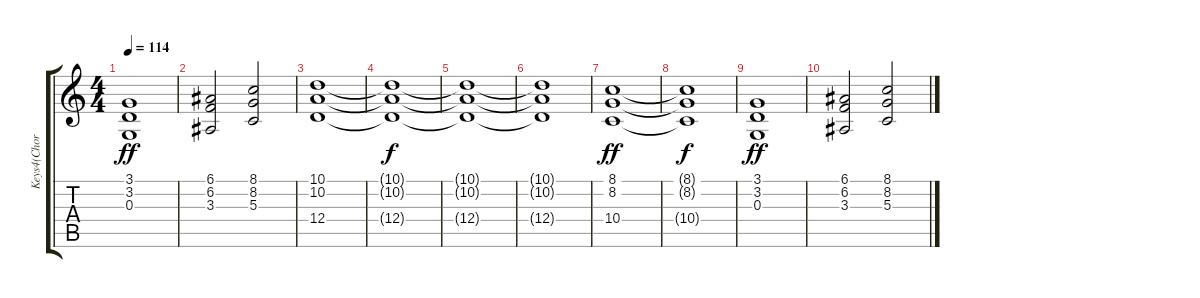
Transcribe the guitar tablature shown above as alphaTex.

\track ("Keys4(Chorus)" "Keys4(Chor") {instrument pad4choir}
\staff {score tabs}
\tuning (E4 B3 G3 D3 A2 E2) {hide}
\ts (4 4)
\tempo 114
\clef g2
\ks c
(3.1 3.2 0.3).1{dy ff} |
(6.1 6.2 3.3).2 (8.1 8.2 5.3).2 |
(10.1 10.2 12.4).1 |
(10.1{t} 10.2{t} 12.4{t}).1{dy f} |
(10.1{t} 10.2{t} 12.4{t}).1 |
(10.1{t} 10.2{t} 12.4{t}).1 |
(8.1 8.2 10.4).1{dy ff} |
(8.1{t} 8.2{t} 10.4{t}).1{dy f} |
(3.1 3.2 0.3).1{dy ff} |
(6.1 6.2 3.3).2 (8.1 8.2 5.3).2
